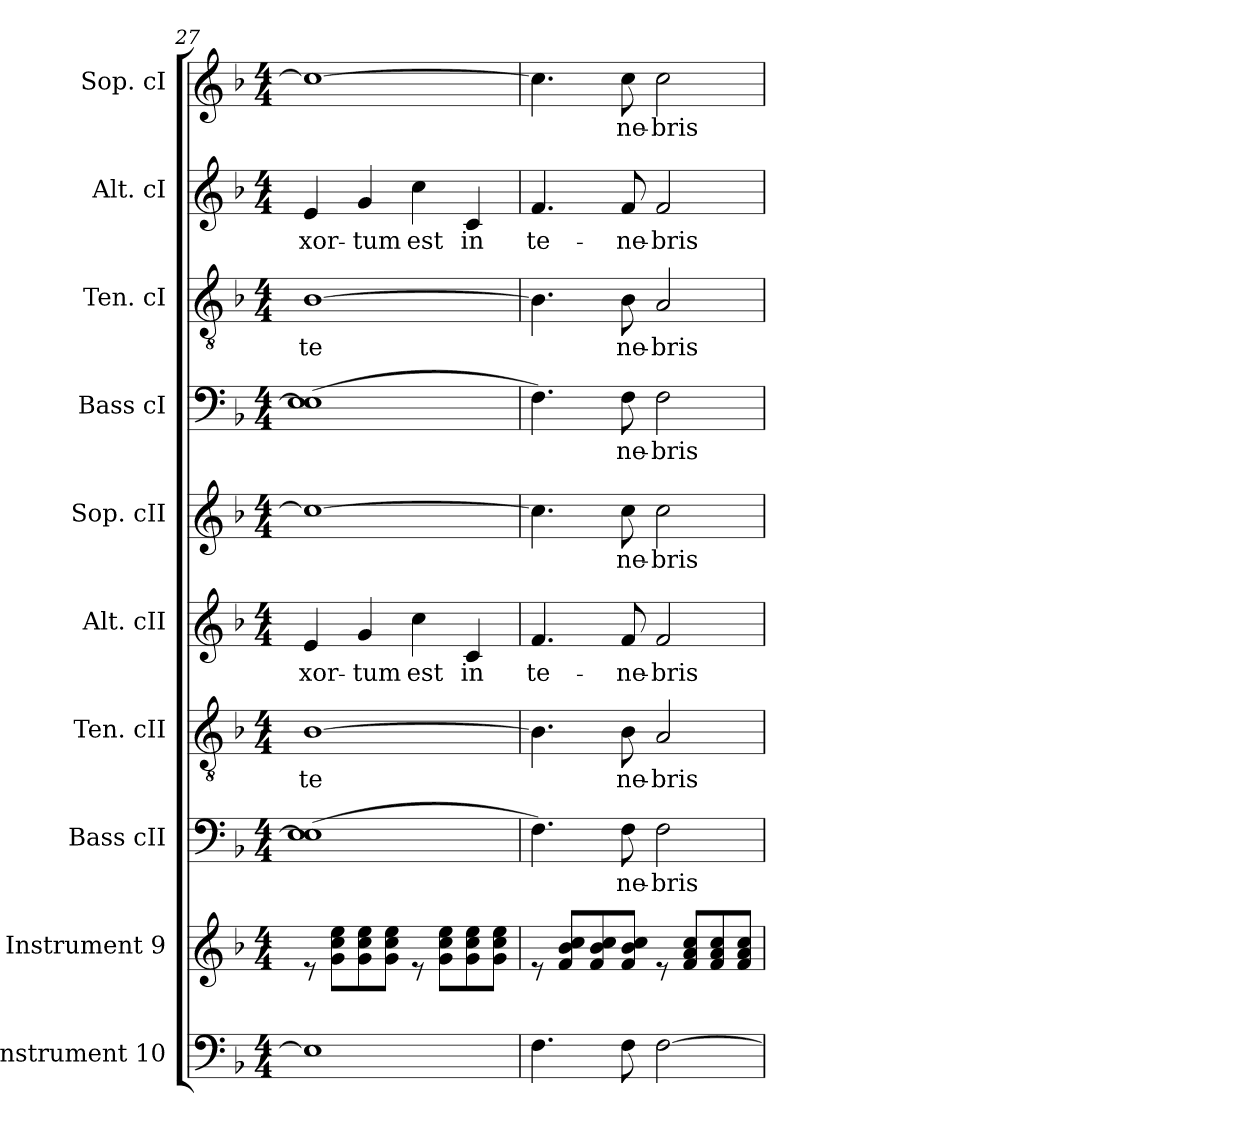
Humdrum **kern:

**kern	**kern	**kern	**text	**kern	**text	**kern	**text	**kern	**text	**kern	**text	**kern	**text	**kern	**text	**kern	**text
*part10	*part9	*part8	*part8	*part7	*part7	*part6	*part6	*part5	*part5	*part4	*part4	*part3	*part3	*part2	*part2	*part1	*part1
*staff10	*staff9	*staff8	*staff8	*staff7	*staff7	*staff6	*staff6	*staff5	*staff5	*staff4	*staff4	*staff3	*staff3	*staff2	*staff2	*staff1	*staff1
*I"Instrument 10	*I"Instrument 9	*I"Bass cII	*	*I"Ten. cII	*	*I"Alt. cII	*	*I"Sop. cII	*	*I"Bass cI	*	*I"Ten. cI	*	*I"Alt. cI	*	*I"Sop. cI	*
*	*	*I'Bass cII	*	*I'Ten. cII	*	*I'Alt. cII	*	*I'Sop. cII	*	*I'Bass cI	*	*I'Ten. cI	*	*I'Alt. cI	*	*I'Sop. cI	*
!!LO:PB:g=z
*clefF4	*clefG2	*clefF4	*	*clefGv2	*	*clefG2	*	*clefG2	*	*clefF4	*	*clefGv2	*	*clefG2	*	*clefG2	*
*k[b-]	*k[b-]	*k[b-]	*	*k[b-]	*	*k[b-]	*	*k[b-]	*	*k[b-]	*	*k[b-]	*	*k[b-]	*	*k[b-]	*
*F:	*F:	*F:	*	*F:	*	*F:	*	*F:	*	*F:	*	*F:	*	*F:	*	*F:	*
*M4/4	*M4/4	*M4/4	*	*M4/4	*	*M4/4	*	*M4/4	*	*M4/4	*	*M4/4	*	*M4/4	*	*M4/4	*
=27	=27	=27	=27	=27	=27	=27	=27	=27	=27	=27	=27	=27	=27	=27	=27	=27	=27
!	!	!	!LO:LY:b:rj	!	!LO:LY:b:rj	!	!LO:LY:b:rj	!	!LO:LY:b:rj	!	!LO:LY:b:rj	!	!LO:LY:b:rj	!	!LO:LY:b:rj	!	!LO:LY:b:rj
1E]	8rd	(>1E 1E]	--	[>1B-	te-	4e/	-xor-	1cc_>	--	(>1E 1E]	--	[>1B-	te-	4e/	-xor-	1cc_>	--
.	8ee\ 8cc\ 8g\L	.	.	.	.	.	.	.	.	.	.	.	.	.	.	.	.
!	!	!	!	!	!	!	!LO:LY:b:rj	!	!	!	!	!	!	!	!LO:LY:b:rj	!	!
.	8ee\ 8cc\ 8g\	.	.	.	.	4g/	-tum	.	.	.	.	.	.	4g/	-tum	.	.
.	8ee\ 8cc\ 8g\J	.	.	.	.	.	.	.	.	.	.	.	.	.	.	.	.
!	!	!	!	!	!	!	!LO:LY:b:rj	!	!	!	!	!	!	!	!LO:LY:b:rj	!	!
.	8rd	.	.	.	.	4cc\	est	.	.	.	.	.	.	4cc\	est	.	.
.	8ee\ 8cc\ 8g\L	.	.	.	.	.	.	.	.	.	.	.	.	.	.	.	.
!	!	!	!	!	!	!	!LO:LY:b:rj	!	!	!	!	!	!	!	!LO:LY:b:rj	!	!
.	8ee\ 8cc\ 8g\	.	.	.	.	4c/	in	.	.	.	.	.	.	4c/	in	.	.
.	8ee\ 8cc\ 8g\J	.	.	.	.	.	.	.	.	.	.	.	.	.	.	.	.
=28	=28	=28	=28	=28	=28	=28	=28	=28	=28	=28	=28	=28	=28	=28	=28	=28	=28
!	!	!	!LO:LY:b:rj	!	!LO:LY:b:rj	!	!LO:LY:b:rj	!	!LO:LY:b:rj	!	!LO:LY:b:rj	!	!LO:LY:b:rj	!	!LO:LY:b:rj	!	!LO:LY:b:rj
4.F\	8rd	4.F\)	--	4.B-\]	--	4.f/	te-	4.cc\]	--	4.F\)	--	4.B-\]	--	4.f/	te-	4.cc\]	--
.	8b-/ 8f/ 8cc/L	.	.	.	.	.	.	.	.	.	.	.	.	.	.	.	.
.	8b-/ 8f/ 8cc/	.	.	.	.	.	.	.	.	.	.	.	.	.	.	.	.
!	!	!	!LO:LY:b:rj	!	!LO:LY:b:rj	!	!LO:LY:b:rj	!	!LO:LY:b:rj	!	!LO:LY:b:rj	!	!LO:LY:b:rj	!	!LO:LY:b:rj	!	!LO:LY:b:rj
8F\	8b-/ 8f/ 8cc/J	8F\	-ne-	8B-\	-ne-	8f/	-ne-	8cc\	-ne-	8F\	-ne-	8B-\	-ne-	8f/	-ne-	8cc\	-ne-
!	!	!	!LO:LY:b:rj	!	!LO:LY:b:rj	!	!LO:LY:b:rj	!	!LO:LY:b:rj	!	!LO:LY:b:rj	!	!LO:LY:b:rj	!	!LO:LY:b:rj	!	!LO:LY:b:rj
[>2F\	8rd	2F\	-bris	2A/	-bris	2f/	-bris	2cc\	-bris	2F\	-bris	2A/	-bris	2f/	-bris	2cc\	-bris
.	8cc/ 8f/ 8a/L	.	.	.	.	.	.	.	.	.	.	.	.	.	.	.	.
.	8cc/ 8a/ 8f/	.	.	.	.	.	.	.	.	.	.	.	.	.	.	.	.
.	8cc/ 8a/ 8f/J	.	.	.	.	.	.	.	.	.	.	.	.	.	.	.	.
=	=	=	=	=	=	=	=	=	=	=	=	=	=	=	=	=	=
*-	*-	*-	*-	*-	*-	*-	*-	*-	*-	*-	*-	*-	*-	*-	*-	*-	*-
